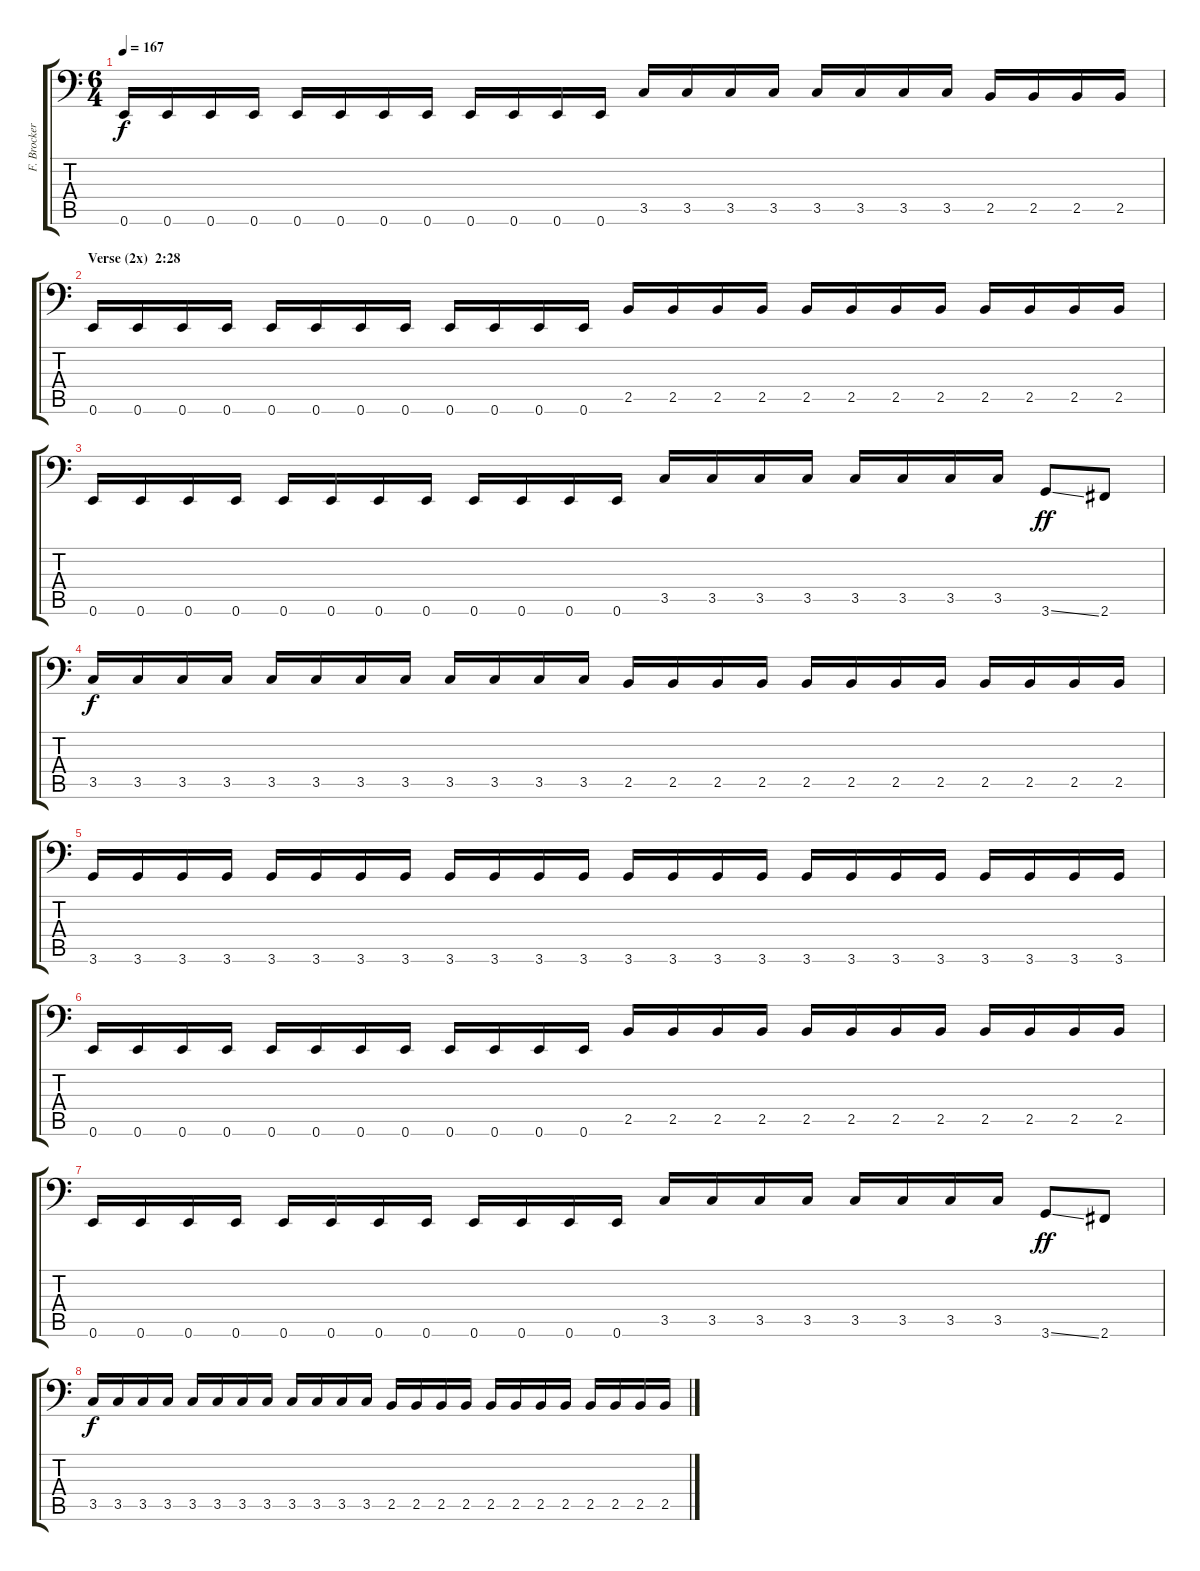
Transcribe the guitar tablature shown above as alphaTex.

\track ("F. Brockert (double)" "F. Brocker") {instrument electricbasspick}
\staff {score tabs}
\tuning (E3 B2 G2 D2 A1 E1) {hide}
\ts (6 4)
\tempo 167
\clef f4
\ks c
0.6.16{dy f} 0.6.16 0.6.16 0.6.16 0.6.16 0.6.16 0.6.16 0.6.16 0.6.16 0.6.16 0.6.16 0.6.16 3.5.16 3.5.16 3.5.16 3.5.16 3.5.16 3.5.16 3.5.16 3.5.16 2.5.16 2.5.16 2.5.16 2.5.16 |
\section ("" "Verse (2x)  2:28")
0.6.16 0.6.16 0.6.16 0.6.16 0.6.16 0.6.16 0.6.16 0.6.16 0.6.16 0.6.16 0.6.16 0.6.16 2.5.16 2.5.16 2.5.16 2.5.16 2.5.16 2.5.16 2.5.16 2.5.16 2.5.16 2.5.16 2.5.16 2.5.16 |
0.6.16 0.6.16 0.6.16 0.6.16 0.6.16 0.6.16 0.6.16 0.6.16 0.6.16 0.6.16 0.6.16 0.6.16 3.5.16 3.5.16 3.5.16 3.5.16 3.5.16 3.5.16 3.5.16 3.5.16 3.6{ss}.8{dy ff} 2.6.8 |
3.5.16{dy f} 3.5.16 3.5.16 3.5.16 3.5.16 3.5.16 3.5.16 3.5.16 3.5.16 3.5.16 3.5.16 3.5.16 2.5.16 2.5.16 2.5.16 2.5.16 2.5.16 2.5.16 2.5.16 2.5.16 2.5.16 2.5.16 2.5.16 2.5.16 |
3.6.16 3.6.16 3.6.16 3.6.16 3.6.16 3.6.16 3.6.16 3.6.16 3.6.16 3.6.16 3.6.16 3.6.16 3.6.16 3.6.16 3.6.16 3.6.16 3.6.16 3.6.16 3.6.16 3.6.16 3.6.16 3.6.16 3.6.16 3.6.16 |
0.6.16 0.6.16 0.6.16 0.6.16 0.6.16 0.6.16 0.6.16 0.6.16 0.6.16 0.6.16 0.6.16 0.6.16 2.5.16 2.5.16 2.5.16 2.5.16 2.5.16 2.5.16 2.5.16 2.5.16 2.5.16 2.5.16 2.5.16 2.5.16 |
0.6.16 0.6.16 0.6.16 0.6.16 0.6.16 0.6.16 0.6.16 0.6.16 0.6.16 0.6.16 0.6.16 0.6.16 3.5.16 3.5.16 3.5.16 3.5.16 3.5.16 3.5.16 3.5.16 3.5.16 3.6{ss}.8{dy ff} 2.6.8 |
3.5.16{dy f} 3.5.16 3.5.16 3.5.16 3.5.16 3.5.16 3.5.16 3.5.16 3.5.16 3.5.16 3.5.16 3.5.16 2.5.16 2.5.16 2.5.16 2.5.16 2.5.16 2.5.16 2.5.16 2.5.16 2.5.16 2.5.16 2.5.16 2.5.16
